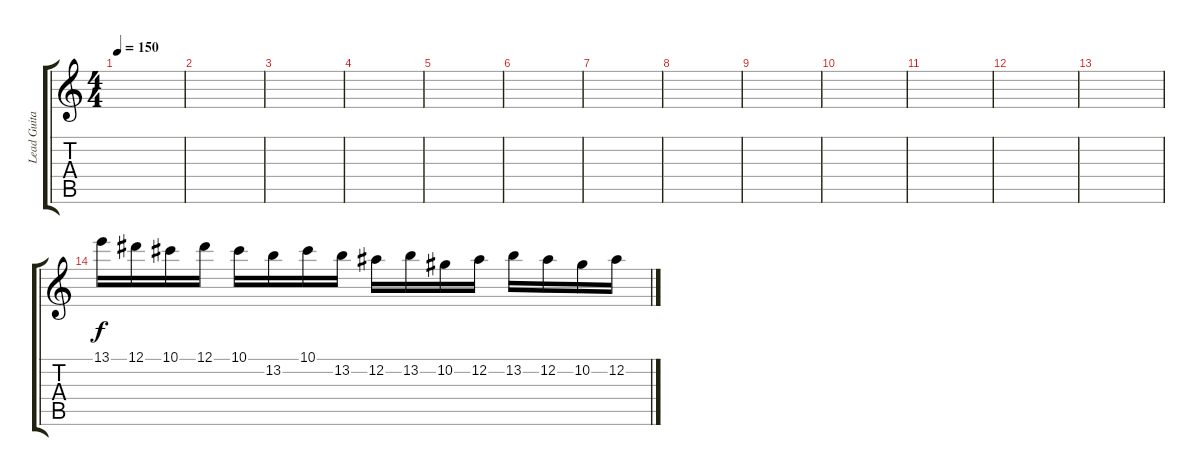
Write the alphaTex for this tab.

\track ("Lead Guitar (Rafael)" "Lead Guita") {instrument distortionguitar}
\staff {score tabs}
\tuning (Eb4 Bb3 Gb3 Db3 Ab2 Eb2) {hide}
\ts (4 4)
\tempo 150
\clef g2
\ks c
|
|
|
|
|
|
|
|
|
|
|
|
|
13.1.16 12.1.16 10.1.16 12.1.16 10.1.16 13.2.16 10.1.16 13.2.16 12.2.16 13.2.16 10.2.16 12.2.16 13.2.16 12.2.16 10.2.16 12.2.16
